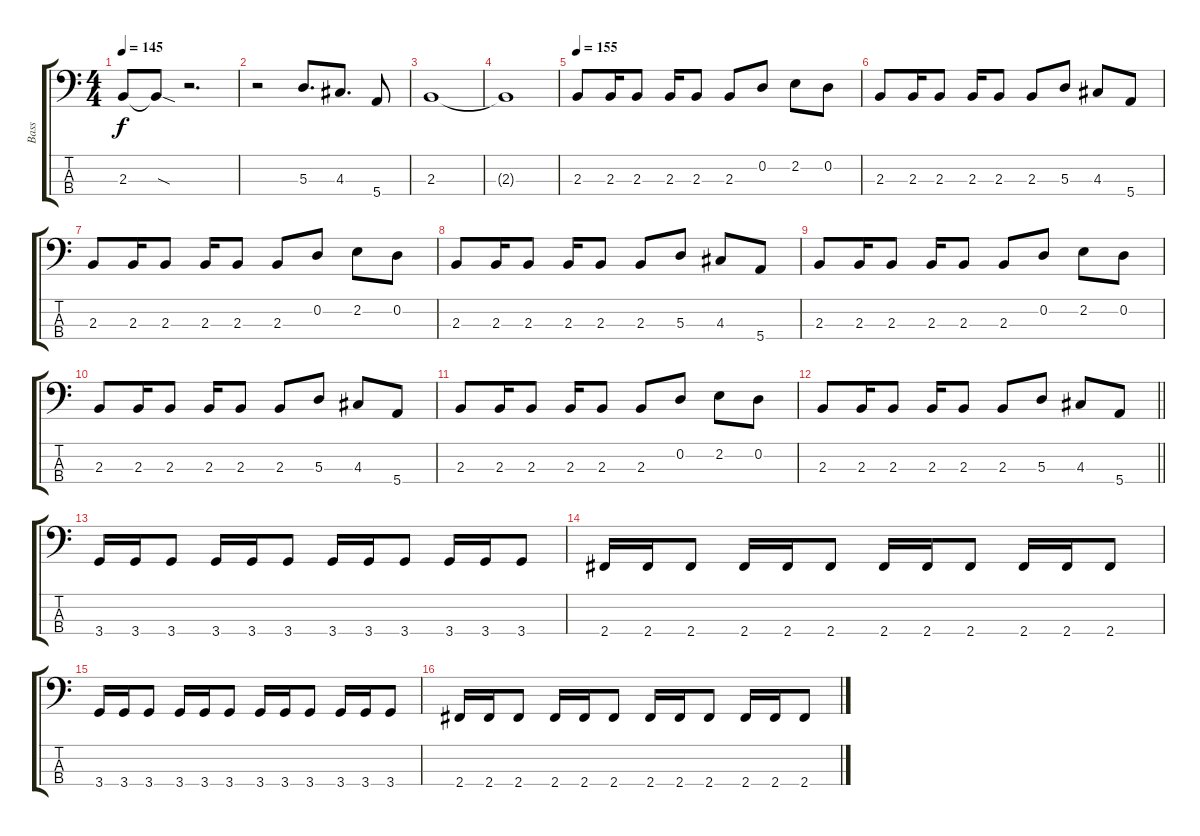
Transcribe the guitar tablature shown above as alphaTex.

\track ("Bass" "Bass") {instrument electricbassfinger}
\staff {score tabs}
\tuning (G2 D2 A1 E1) {hide}
\ts (4 4)
\tempo 145
\clef f4
\ks c
2.3.8{dy f} 2.3{sod t}.8 r.2{d} |
r.2 5.3.8{d} 4.3.8{d} 5.4.8 |
2.3.1 |
2.3{t}.1 |
\tempo 155
2.3.8 2.3.16 2.3.8 2.3.16 2.3.8 2.3.8 0.2.8 2.2.8 0.2.8 |
2.3.8 2.3.16 2.3.8 2.3.16 2.3.8 2.3.8 5.3.8 4.3.8 5.4.8 |
2.3.8 2.3.16 2.3.8 2.3.16 2.3.8 2.3.8 0.2.8 2.2.8 0.2.8 |
2.3.8 2.3.16 2.3.8 2.3.16 2.3.8 2.3.8 5.3.8 4.3.8 5.4.8 |
2.3.8 2.3.16 2.3.8 2.3.16 2.3.8 2.3.8 0.2.8 2.2.8 0.2.8 |
2.3.8 2.3.16 2.3.8 2.3.16 2.3.8 2.3.8 5.3.8 4.3.8 5.4.8 |
2.3.8 2.3.16 2.3.8 2.3.16 2.3.8 2.3.8 0.2.8 2.2.8 0.2.8 |
\barLineRight lightlight
2.3.8 2.3.16 2.3.8 2.3.16 2.3.8 2.3.8 5.3.8 4.3.8 5.4.8 |
3.4.16 3.4.16 3.4.8 3.4.16 3.4.16 3.4.8 3.4.16 3.4.16 3.4.8 3.4.16 3.4.16 3.4.8 |
2.4.16 2.4.16 2.4.8 2.4.16 2.4.16 2.4.8 2.4.16 2.4.16 2.4.8 2.4.16 2.4.16 2.4.8 |
3.4.16 3.4.16 3.4.8 3.4.16 3.4.16 3.4.8 3.4.16 3.4.16 3.4.8 3.4.16 3.4.16 3.4.8 |
2.4.16 2.4.16 2.4.8 2.4.16 2.4.16 2.4.8 2.4.16 2.4.16 2.4.8 2.4.16 2.4.16 2.4.8
